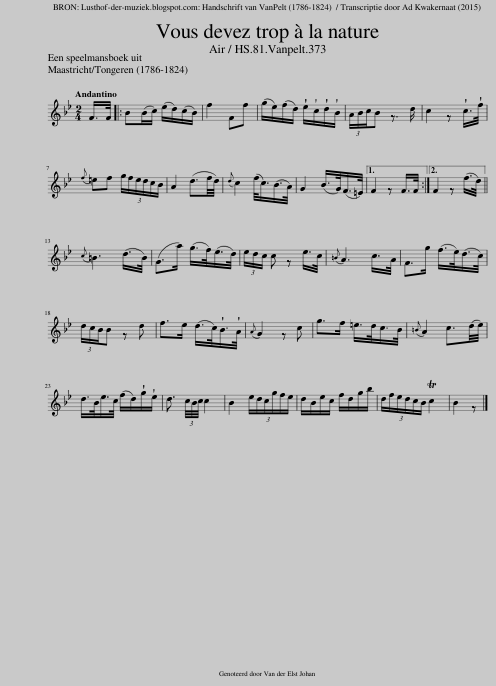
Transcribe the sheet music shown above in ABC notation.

X:1
L:1/8
Q:1/4=94
M:2/4
I:linebreak $
K:Bb
V:1 treble
V:1
 F/>F/ |: B(B/c/) (e/d/)(c/B/) | f2 Ff | (g/e/)(f/d/) !wedge!e/!wedge!c/!wedge!d/!wedge!B/ | (3A/B/c/B z3/2 d/ | %5
 c2 z !wedge!c/>!wedge!f/ |${f} =ef (3:2:6g/f/e/d/c/B/ | A2 (d3/2f/4d/4) |{d} c2 (f/<c/)(B/>A/) | G2 (B/>G/)(F/>=E/) |1 %10
 F2 z F/>F/ :|2 F2 z (f/>d/) ||${c} =B3 (d/>B/) | (G>a) (g/>f/)(e/>d/) | (3e/d/c/ c z e/>c/ | %15
{=B} A3 c/>A/ | F>g (f/>e/)(d/>c/) |$ (3d/c/B/B z d | f>e (d/>c/)!wedge!B/>!wedge!A/ |{A} G2 z c | %20
 g>f =e/>d/c/>B/ |{=B} A2 c3/2(d/4e/4) |$ d/>B/e/>c/ (f/d/)!wedge!g/!wedge!e/ | d3/2 (3c/4B/4c/4 c2 | B2 (3:2:6e/d/c/g/f/e/ | %25
 d/B/e/c/ f/d/g/b/ | (3:2:6d/f/e/d/c/B/ Tc2 | B2 z |] %28
